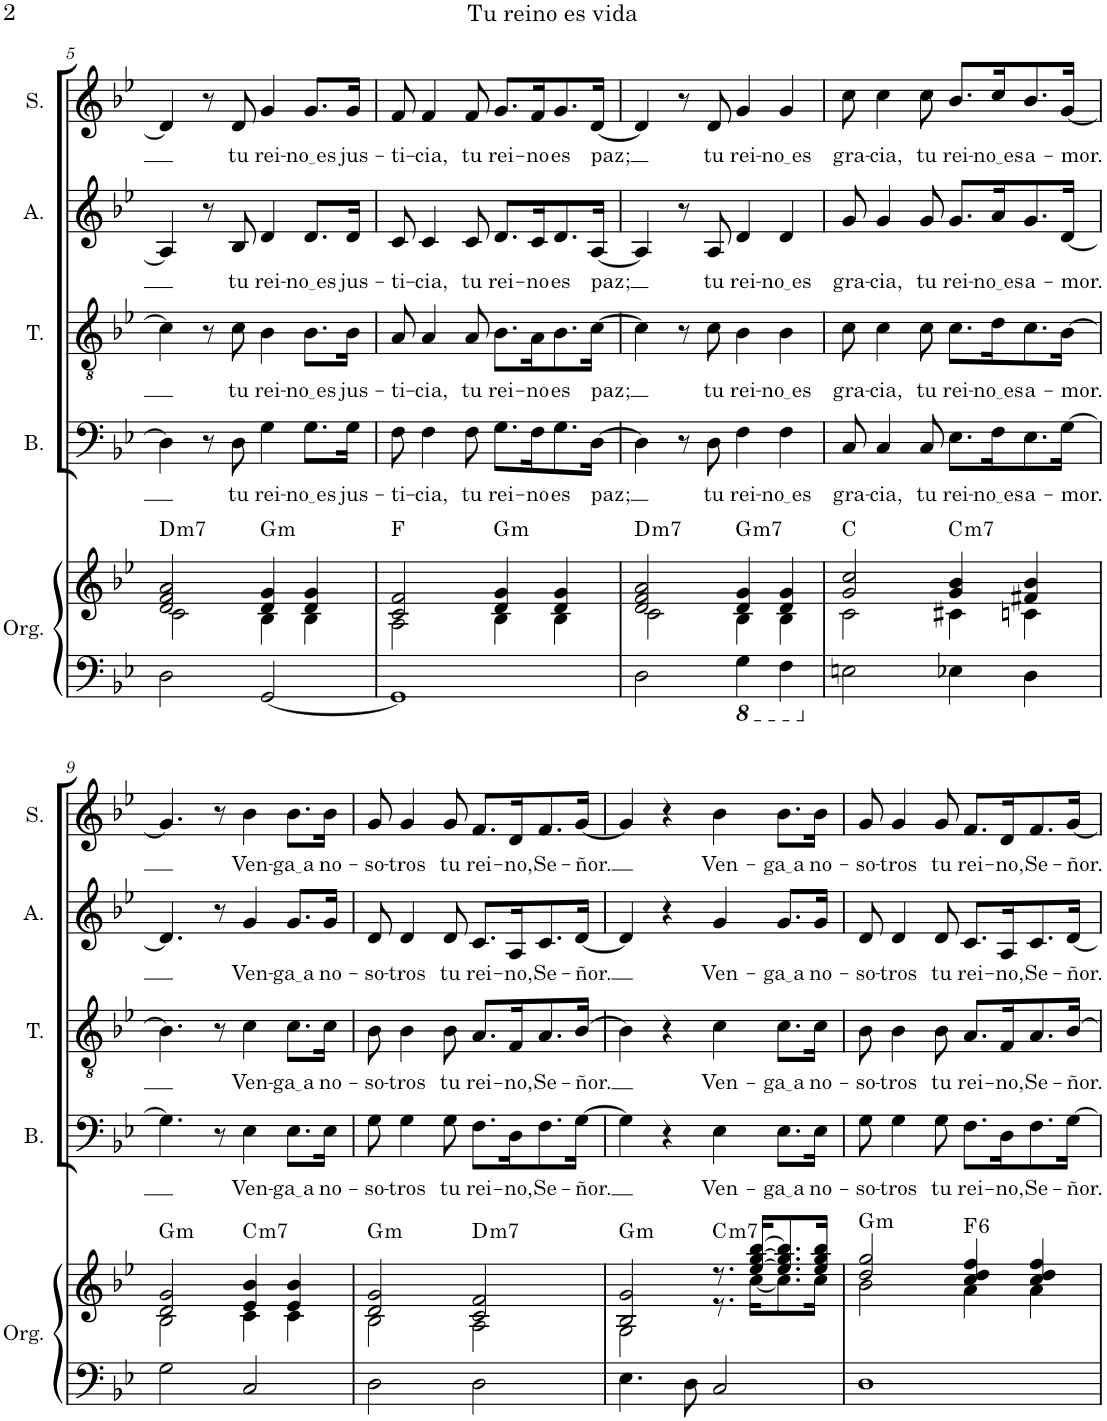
**kern	**kern	**harte	**kern	**text	**kern	**text	**kern	**text	**kern	**text
*part5	*part5	*part5	*part4	*part4	*part3	*part3	*part2	*part2	*part1	*part1
*staff6	*staff5	*	*staff4	*staff4	*staff3	*staff3	*staff2	*staff2	*staff1	*staff1
*I"Órgano	*	*	*I"Bajo	*	*I"Tenor	*	*I"Alto	*	*I"Soprano	*
*	*	*	*I'B.	*	*I'T.	*	*I'A.	*	*I'S.	*
!!LO:PB:g=z
*clefF4	*clefG2	*	*clefF4	*	*clefGv2	*	*clefG2	*	*clefG2	*
*k[b-e-]	*k[b-e-]	*	*k[b-e-]	*	*k[b-e-]	*	*k[b-e-]	*	*k[b-e-]	*
*M2/2	*M2/2	*	*M2/2	*	*M2/2	*	*M2/2	*	*M2/2	*
*met(c|)	*met(c|)	*	*met(c|)	*	*met(c|)	*	*met(c|)	*	*met(c|)	*
=5	=5	=5	=5	=5	=5	=5	=5	=5	=5	=5
*	*^	*	*	*	*	*	*	*	*	*
!	!	!	!LO:H:kt=m7	!	!	!	!	!	!	!	!
2D\	2d/ 2f/ 2a/	2c\	D:min7	4D\]	.	4c\]	.	4A/]	.	4d/]	.
.	.	.	.	8r	.	8r	.	8r	.	8r	.
!	!	!	!	!	!LO:LY:b	!	!LO:LY:b	!	!LO:LY:b	!	!LO:LY:b
.	.	.	.	8D\	tu	8c\	tu	8B-/	tu	8d/	tu
!	!	!	!LO:H:kt=m	!	!LO:LY:b	!	!LO:LY:b	!	!LO:LY:b	!	!LO:LY:b
[2GG/	4d/ 4g/	4B-\	G:min	4G\	rei-	4B-\	rei-	4d/	rei-	4g/	rei-
!	!	!	!	!	!LO:LY:b	!	!LO:LY:b	!	!LO:LY:b	!	!LO:LY:b
.	4d/ 4g/	4B-\	.	8.G\L	no es	8.B-\L	no es	8.d/L	no es	8.g/L	no es
!	!	!	!	!	!LO:LY:b	!	!LO:LY:b	!	!LO:LY:b	!	!LO:LY:b
.	.	.	.	16G\Jk	jus-	16B-\Jk	jus-	16d/Jk	jus-	16g/Jk	jus-
=6	=6	=6	=6	=6	=6	=6	=6	=6	=6	=6	=6
!	!	!	!	!	!LO:LY:b	!	!LO:LY:b	!	!LO:LY:b	!	!LO:LY:b
1GG]	2c/ 2f/	2A\	F:maj	8F\	-ti-	8A/	-ti-	8c/	-ti-	8f/	-ti-
!	!	!	!	!	!LO:LY:b	!	!LO:LY:b	!	!LO:LY:b	!	!LO:LY:b
.	.	.	.	4F\	-cia,	4A/	-cia,	4c/	-cia,	4f/	-cia,
!	!	!	!	!	!LO:LY:b	!	!LO:LY:b	!	!LO:LY:b	!	!LO:LY:b
.	.	.	.	8F\	tu	8A/	tu	8c/	tu	8f/	tu
!	!	!	!LO:H:kt=m	!	!LO:LY:b	!	!LO:LY:b	!	!LO:LY:b	!	!LO:LY:b
.	4d/ 4g/	4B-\	G:min	8.G\L	rei-	8.B-\L	rei-	8.d/L	rei-	8.g/L	rei-
!	!	!	!	!	!LO:LY:b	!	!LO:LY:b	!	!LO:LY:b	!	!LO:LY:b
.	.	.	.	16F\K	-no	16A\K	-no	16c/K	-no	16f/K	-no
!	!	!	!	!	!LO:LY:b	!	!LO:LY:b	!	!LO:LY:b	!	!LO:LY:b
.	4d/ 4g/	4B-\	.	8.G\	es	8.B-\	es	8.d/	es	8.g/	es
!	!	!	!	!	!LO:LY:b	!	!LO:LY:b	!	!LO:LY:b	!	!LO:LY:b
.	.	.	.	[16D\Jk	paz;	[16c\Jk	paz;	[16A/Jk	paz;	[16d/Jk	paz;
=7	=7	=7	=7	=7	=7	=7	=7	=7	=7	=7	=7
!	!	!	!LO:H:kt=m7	!	!	!	!	!	!	!	!
2D\	2d/ 2f/ 2a/	2c\	D:min7	4D\]	.	4c\]	.	4A/]	.	4d/]	.
.	.	.	.	8r	.	8r	.	8r	.	8r	.
!	!	!	!	!	!LO:LY:b	!	!LO:LY:b	!	!LO:LY:b	!	!LO:LY:b
.	.	.	.	8D\	tu	8c\	tu	8A/	tu	8d/	tu
*8ba	*	*	*	*	*	*	*	*	*	*	*
!	!	!	!LO:H:kt=m7	!	!LO:LY:b	!	!LO:LY:b	!	!LO:LY:b	!	!LO:LY:b
4GG\	4d/ 4g/	4B-\	G:min7	4F\	rei-	4B-\	rei-	4d/	rei-	4g/	rei-
!	!	!	!	!	!LO:LY:b	!	!LO:LY:b	!	!LO:LY:b	!	!LO:LY:b
4FF\	4d/ 4g/	4B-\	.	4F\	no es	4B-\	no es	4d/	no es	4g/	no es
=8	=8	=8	=8	=8	=8	=8	=8	=8	=8	=8	=8
*X8ba	*	*	*	*	*	*	*	*	*	*	*
!	!	!	!	!	!LO:LY:b	!	!LO:LY:b	!	!LO:LY:b	!	!LO:LY:b
2En\	2g/ 2cc/	2c\	C:maj	8C/	gra-	8c\	gra-	8g/	gra-	8cc\	gra-
!	!	!	!	!	!LO:LY:b	!	!LO:LY:b	!	!LO:LY:b	!	!LO:LY:b
.	.	.	.	4C/	-cia,	4c\	-cia,	4g/	-cia,	4cc\	-cia,
!	!	!	!	!	!LO:LY:b	!	!LO:LY:b	!	!LO:LY:b	!	!LO:LY:b
.	.	.	.	8C/	tu	8c\	tu	8g/	tu	8cc\	tu
!	!	!	!LO:H:kt=m7	!	!LO:LY:b	!	!LO:LY:b	!	!LO:LY:b	!	!LO:LY:b
4E-X\	4g/ 4b-/	4c#X\	C:min7	8.E-\L	rei-	8.c\L	rei-	8.g/L	rei-	8.b-/L	rei-
!	!	!	!	!	!LO:LY:b	!	!LO:LY:b	!	!LO:LY:b	!	!LO:LY:b
.	.	.	.	16F\K	no es	16d\K	no es	16a/K	no es	16cc/K	no es
!	!	!	!	!	!LO:LY:b	!	!LO:LY:b	!	!LO:LY:b	!	!LO:LY:b
4D\	4f#X/ 4b-/	4cn\	.	8.E-\	a-	8.c\	a-	8.g/	a-	8.b-/	a-
!	!	!	!	!	!LO:LY:b	!	!LO:LY:b	!	!LO:LY:b	!	!LO:LY:b
.	.	.	.	[16G\Jk	-mor.	[16B-\Jk	-mor.	[16d/Jk	-mor.	[16g/Jk	-mor.
!!LO:LB:g=z
=9	=9	=9	=9	=9	=9	=9	=9	=9	=9	=9	=9
!	!	!	!LO:H:kt=m	!	!	!	!	!	!	!	!
2G\	2d/ 2g/	2B-\	G:min	4.G\]	.	4.B-\]	.	4.d/]	.	4.g/]	.
.	.	.	.	8r	.	8r	.	8r	.	8r	.
!	!	!	!LO:H:kt=m7	!	!LO:LY:b	!	!LO:LY:b	!	!LO:LY:b	!	!LO:LY:b
2C/	4e-/ 4b-/	4c\	C:min7	4E-\	Ven-	4c\	Ven-	4g/	Ven-	4b-\	Ven-
!	!	!	!	!	!LO:LY:b	!	!LO:LY:b	!	!LO:LY:b	!	!LO:LY:b
.	4e-/ 4b-/	4c\	.	8.E-\L	ga a	8.c\L	ga a	8.g/L	ga a	8.b-\L	ga a
!	!	!	!	!	!LO:LY:b	!	!LO:LY:b	!	!LO:LY:b	!	!LO:LY:b
.	.	.	.	16E-\Jk	no-	16c\Jk	no-	16g/Jk	no-	16b-\Jk	no-
=10	=10	=10	=10	=10	=10	=10	=10	=10	=10	=10	=10
!	!	!	!LO:H:kt=m	!	!LO:LY:b	!	!LO:LY:b	!	!LO:LY:b	!	!LO:LY:b
2D\	2d/ 2g/	2B-\	G:min	8G\	-so-	8B-\	-so-	8d/	-so-	8g/	-so-
!	!	!	!	!	!LO:LY:b	!	!LO:LY:b	!	!LO:LY:b	!	!LO:LY:b
.	.	.	.	4G\	-tros	4B-\	-tros	4d/	-tros	4g/	-tros
!	!	!	!	!	!LO:LY:b	!	!LO:LY:b	!	!LO:LY:b	!	!LO:LY:b
.	.	.	.	8G\	tu	8B-\	tu	8d/	tu	8g/	tu
!	!	!	!LO:H:kt=m7	!	!LO:LY:b	!	!LO:LY:b	!	!LO:LY:b	!	!LO:LY:b
2D\	2c/ 2f/	2A\	D:min7	8.F\L	rei-	8.A/L	rei-	8.c/L	rei-	8.f/L	rei-
!	!	!	!	!	!LO:LY:b	!	!LO:LY:b	!	!LO:LY:b	!	!LO:LY:b
.	.	.	.	16D\K	-no,	16F/K	-no,	16A/K	-no,	16d/K	-no,
!	!	!	!	!	!LO:LY:b	!	!LO:LY:b	!	!LO:LY:b	!	!LO:LY:b
.	.	.	.	8.F\	Se-	8.A/	Se-	8.c/	Se-	8.f/	Se-
!	!	!	!	!	!LO:LY:b	!	!LO:LY:b	!	!LO:LY:b	!	!LO:LY:b
.	.	.	.	[16G\Jk	-ñor.	[16B-/Jk	-ñor.	[16d/Jk	-ñor.	[16g/Jk	-ñor.
=11	=11	=11	=11	=11	=11	=11	=11	=11	=11	=11	=11
!	!	!	!LO:H:kt=m	!	!	!	!	!	!	!	!
4.E-\	2B-/ 2g/	2G\	G:min	4G\]	.	4B-\]	.	4d/]	.	4g/]	.
.	.	.	.	4r	.	4r	.	4r	.	4r	.
8D\	.	.	.	.	.	.	.	.	.	.	.
!	!	!	!LO:H:kt=m7	!	!LO:LY:b	!	!LO:LY:b	!	!LO:LY:b	!	!LO:LY:b
2C/	8.r	8.r	C:min7	4E-\	Ven-	4c\	Ven-	4g/	Ven-	4b-\	Ven-
.	[16ee-/ [16gg/ [16bb-/KL	[16cc\KL	.	.	.	.	.	.	.	.	.
!	!	!	!	!	!LO:LY:b	!	!LO:LY:b	!	!LO:LY:b	!	!LO:LY:b
.	8.ee-/] 8.gg/] 8.bb-/]	8.cc\]	.	8.E-\L	ga a	8.c\L	ga a	8.g/L	ga a	8.b-\L	ga a
!	!	!	!	!	!LO:LY:b	!	!LO:LY:b	!	!LO:LY:b	!	!LO:LY:b
.	16ee-/ 16gg/ 16bb-/Jk	16cc\Jk	.	16E-\Jk	no-	16c\Jk	no-	16g/Jk	no-	16b-\Jk	no-
=12	=12	=12	=12	=12	=12	=12	=12	=12	=12	=12	=12
!	!	!	!LO:H:kt=m	!	!LO:LY:b	!	!LO:LY:b	!	!LO:LY:b	!	!LO:LY:b
1D	2dd/ 2gg/	2b-\	G:min	8G\	-so-	8B-\	-so-	8d/	-so-	8g/	-so-
!	!	!	!	!	!LO:LY:b	!	!LO:LY:b	!	!LO:LY:b	!	!LO:LY:b
.	.	.	.	4G\	-tros	4B-\	-tros	4d/	-tros	4g/	-tros
!	!	!	!	!	!LO:LY:b	!	!LO:LY:b	!	!LO:LY:b	!	!LO:LY:b
.	.	.	.	8G\	tu	8B-\	tu	8d/	tu	8g/	tu
!	!	!	!LO:H:kt=6	!	!LO:LY:b	!	!LO:LY:b	!	!LO:LY:b	!	!LO:LY:b
.	4cc/ 4dd/ 4ff/	4a\	F:maj6	8.F\L	rei-	8.A/L	rei-	8.c/L	rei-	8.f/L	rei-
!	!	!	!	!	!LO:LY:b	!	!LO:LY:b	!	!LO:LY:b	!	!LO:LY:b
.	.	.	.	16D\K	-no,	16F/K	-no,	16A/K	-no,	16d/K	-no,
!	!	!	!	!	!LO:LY:b	!	!LO:LY:b	!	!LO:LY:b	!	!LO:LY:b
.	4cc/ 4dd/ 4ff/	4a\	.	8.F\	Se-	8.A/	Se-	8.c/	Se-	8.f/	Se-
!	!	!	!	!	!LO:LY:b	!	!LO:LY:b	!	!LO:LY:b	!	!LO:LY:b
.	.	.	.	[16G\Jk	-ñor.	[16B-/Jk	-ñor.	[16d/Jk	-ñor.	[16g/Jk	-ñor.
*	*v	*v	*	*	*	*	*	*	*	*	*
=	=	=	=	=	=	=	=	=	=	=
*-	*-	*-	*-	*-	*-	*-	*-	*-	*-	*-
